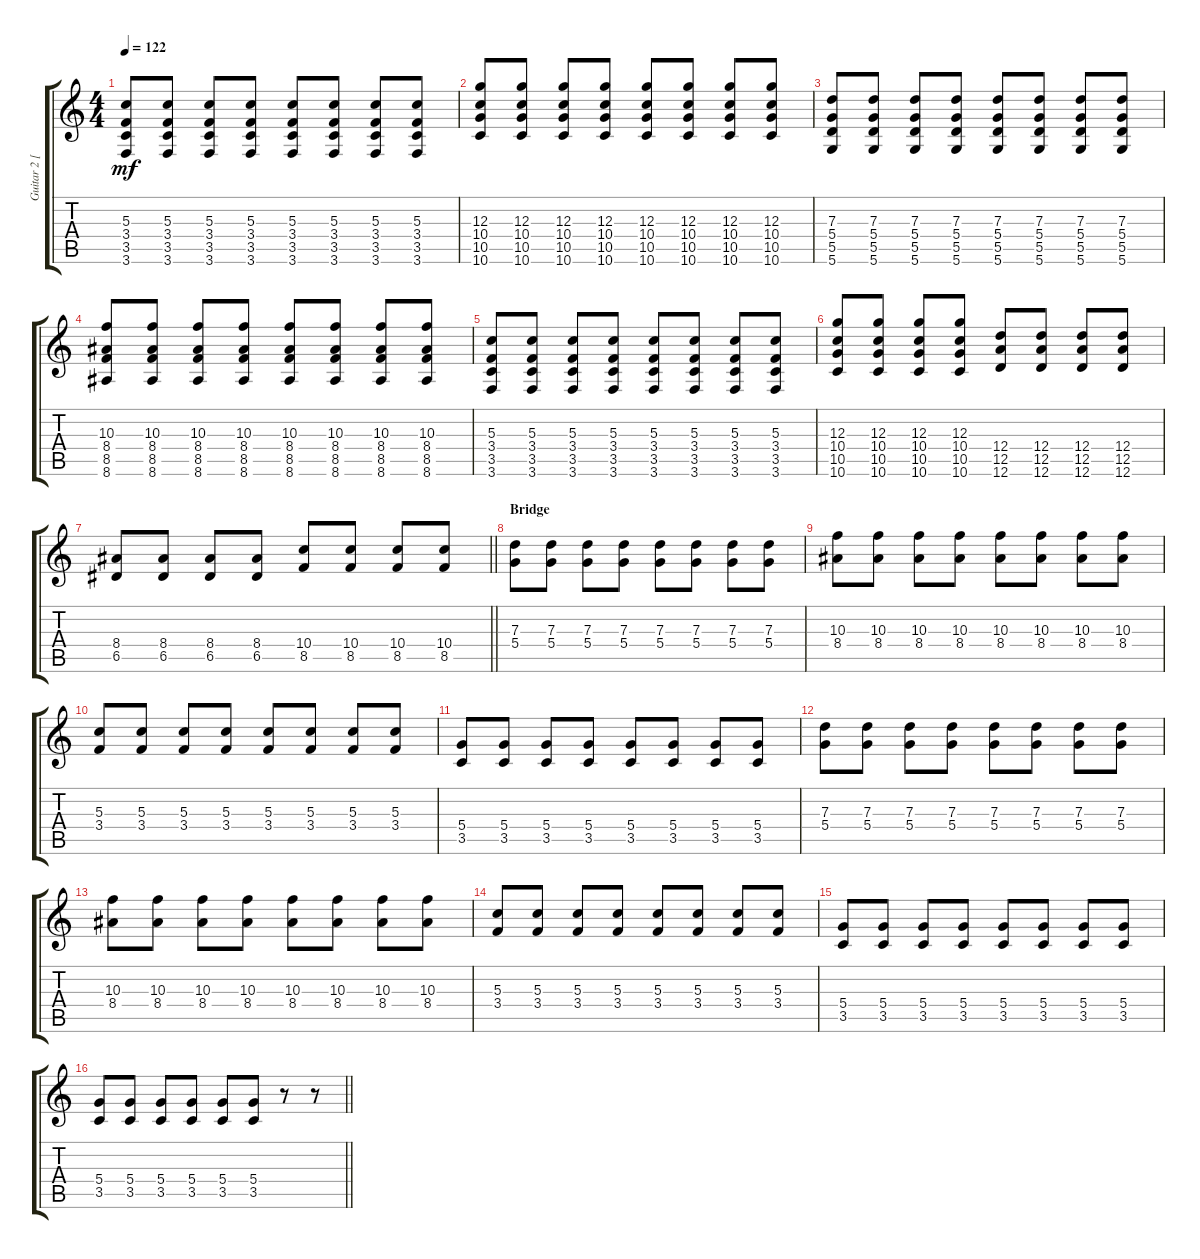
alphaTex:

\track ("Guitar 2 [Mike Shinoda]" "Guitar 2 [") {solo instrument overdrivenguitar}
\staff {score tabs}
\tuning (E4 B3 G3 D3 A2 D2) {hide}
\ts (4 4)
\tempo 122
\clef g2
\ks c
(5.3 3.4 3.5 3.6).8{dy mf} (5.3 3.4 3.5 3.6).8 (5.3 3.4 3.5 3.6).8 (5.3 3.4 3.5 3.6).8 (5.3 3.4 3.5 3.6).8 (5.3 3.4 3.5 3.6).8 (5.3 3.4 3.5 3.6).8 (5.3 3.4 3.5 3.6).8 |
(12.3 10.4 10.5 10.6).8 (12.3 10.4 10.5 10.6).8 (12.3 10.4 10.5 10.6).8 (12.3 10.4 10.5 10.6).8 (12.3 10.4 10.5 10.6).8 (12.3 10.4 10.5 10.6).8 (12.3 10.4 10.5 10.6).8 (12.3 10.4 10.5 10.6).8 |
(7.3 5.4 5.5 5.6).8 (7.3 5.4 5.5 5.6).8 (7.3 5.4 5.5 5.6).8 (7.3 5.4 5.5 5.6).8 (7.3 5.4 5.5 5.6).8 (7.3 5.4 5.5 5.6).8 (7.3 5.4 5.5 5.6).8 (7.3 5.4 5.5 5.6).8 |
(10.3 8.4 8.5 8.6).8 (10.3 8.4 8.5 8.6).8 (10.3 8.4 8.5 8.6).8 (10.3 8.4 8.5 8.6).8 (10.3 8.4 8.5 8.6).8 (10.3 8.4 8.5 8.6).8 (10.3 8.4 8.5 8.6).8 (10.3 8.4 8.5 8.6).8 |
(5.3 3.4 3.5 3.6).8 (5.3 3.4 3.5 3.6).8 (5.3 3.4 3.5 3.6).8 (5.3 3.4 3.5 3.6).8 (5.3 3.4 3.5 3.6).8 (5.3 3.4 3.5 3.6).8 (5.3 3.4 3.5 3.6).8 (5.3 3.4 3.5 3.6).8 |
(12.3 10.4 10.5 10.6).8 (12.3 10.4 10.5 10.6).8 (12.3 10.4 10.5 10.6).8 (12.3 10.4 10.5 10.6).8 (12.4 12.5 12.6).8 (12.4 12.5 12.6).8 (12.4 12.5 12.6).8 (12.4 12.5 12.6).8 |
\barLineRight lightlight
(8.4 6.5).8 (8.4 6.5).8 (8.4 6.5).8 (8.4 6.5).8 (10.4 8.5).8 (10.4 8.5).8 (10.4 8.5).8 (10.4 8.5).8 |
\section ("" "Bridge")
(7.3 5.4).8 (7.3 5.4).8 (7.3 5.4).8 (7.3 5.4).8 (7.3 5.4).8 (7.3 5.4).8 (7.3 5.4).8 (7.3 5.4).8 |
(10.3 8.4).8 (10.3 8.4).8 (10.3 8.4).8 (10.3 8.4).8 (10.3 8.4).8 (10.3 8.4).8 (10.3 8.4).8 (10.3 8.4).8 |
(5.3 3.4).8 (5.3 3.4).8 (5.3 3.4).8 (5.3 3.4).8 (5.3 3.4).8 (5.3 3.4).8 (5.3 3.4).8 (5.3 3.4).8 |
(5.4 3.5).8 (5.4 3.5).8 (5.4 3.5).8 (5.4 3.5).8 (5.4 3.5).8 (5.4 3.5).8 (5.4 3.5).8 (5.4 3.5).8 |
(7.3 5.4).8 (7.3 5.4).8 (7.3 5.4).8 (7.3 5.4).8 (7.3 5.4).8 (7.3 5.4).8 (7.3 5.4).8 (7.3 5.4).8 |
(10.3 8.4).8 (10.3 8.4).8 (10.3 8.4).8 (10.3 8.4).8 (10.3 8.4).8 (10.3 8.4).8 (10.3 8.4).8 (10.3 8.4).8 |
(5.3 3.4).8 (5.3 3.4).8 (5.3 3.4).8 (5.3 3.4).8 (5.3 3.4).8 (5.3 3.4).8 (5.3 3.4).8 (5.3 3.4).8 |
(5.4 3.5).8 (5.4 3.5).8 (5.4 3.5).8 (5.4 3.5).8 (5.4 3.5).8 (5.4 3.5).8 (5.4 3.5).8 (5.4 3.5).8 |
\barLineRight lightlight
(5.4 3.5).8 (5.4 3.5).8 (5.4 3.5).8 (5.4 3.5).8 (5.4 3.5).8 (5.4 3.5).8 r.8 r.8
